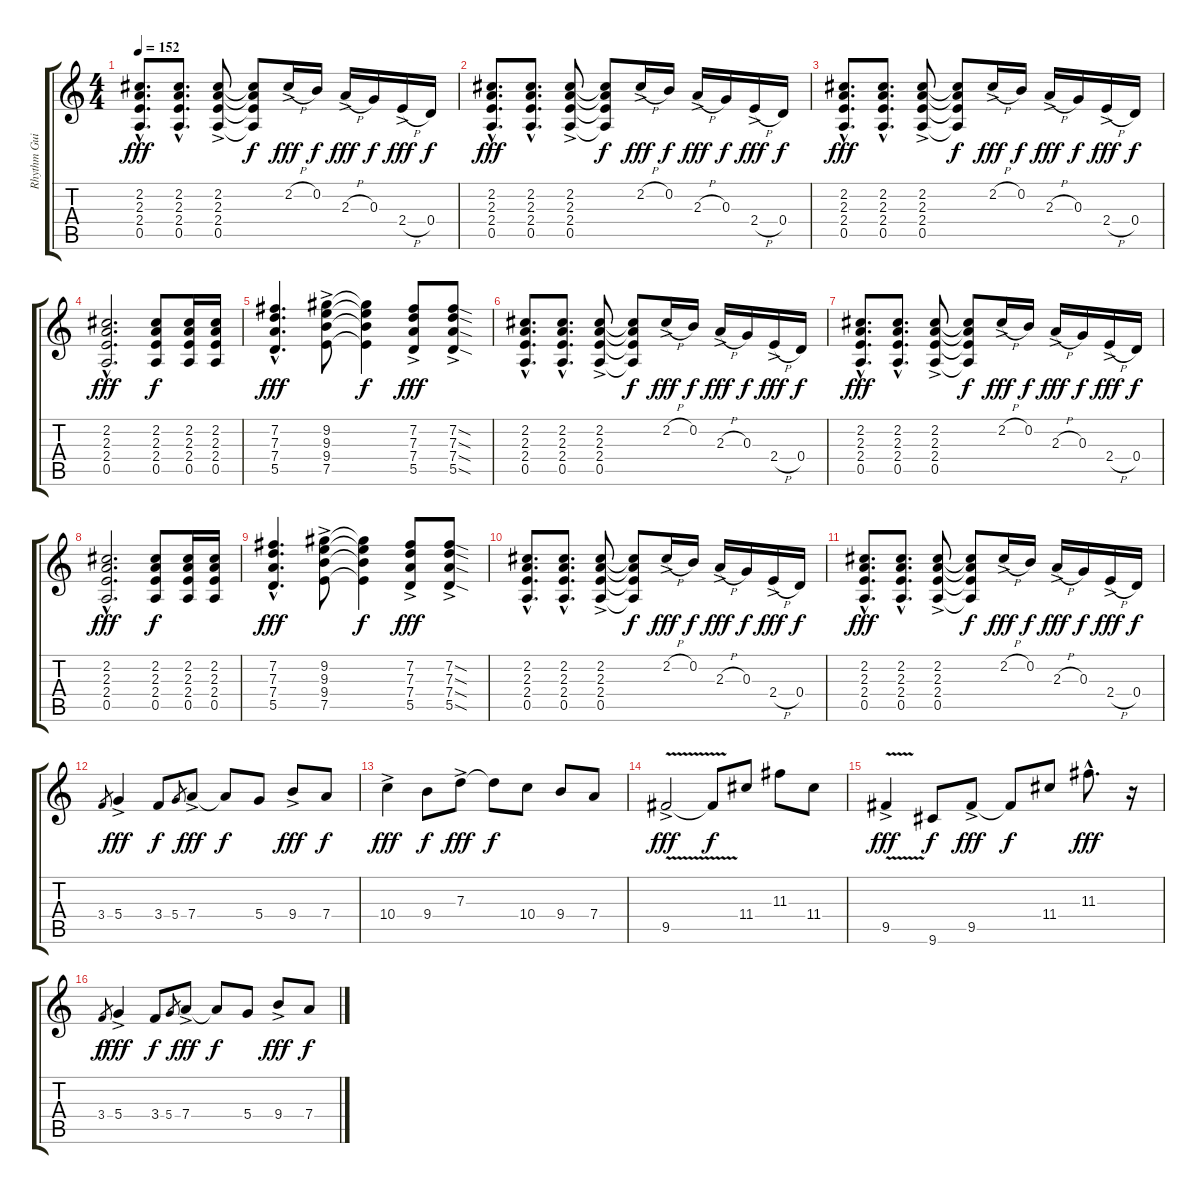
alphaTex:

\track ("Rhythm Guitar 1" "Rhythm Gui") {instrument acousticguitarsteel}
\staff {score tabs}
\tuning (E4 B3 G3 D3 A2 E2) {hide}
\ts (4 4)
\tempo 152
\clef g2
\ks c
(2.2{hac} 2.3{hac} 2.4{hac} 0.5{hac}).8{d dy fff} (2.2{hac} 2.3{hac} 2.4{hac} 0.5{hac}).8{d} (2.2 2.3 2.4 0.5{ac}).8 (2.2{t} 2.3{t} 2.4{t} 0.5{t}).8{dy f} 2.2{h ac}.16{dy fff} 0.2.16{dy f} 2.3{h ac}.16{dy fff} 0.3.16{dy f} 2.4{h ac}.16{dy fff} 0.4.16{dy f} |
(2.2{hac} 2.3{hac} 2.4{hac} 0.5{hac}).8{d dy fff} (2.2{hac} 2.3{hac} 2.4{hac} 0.5{hac}).8{d} (2.2 2.3 2.4 0.5{ac}).8 (2.2{t} 2.3{t} 2.4{t} 0.5{t}).8{dy f} 2.2{h ac}.16{dy fff} 0.2.16{dy f} 2.3{h ac}.16{dy fff} 0.3.16{dy f} 2.4{h ac}.16{dy fff} 0.4.16{dy f} |
(2.2{hac} 2.3{hac} 2.4{hac} 0.5{hac}).8{d dy fff} (2.2{hac} 2.3{hac} 2.4{hac} 0.5{hac}).8{d} (2.2 2.3 2.4 0.5{ac}).8 (2.2{t} 2.3{t} 2.4{t} 0.5{t}).8{dy f} 2.2{h ac}.16{dy fff} 0.2.16{dy f} 2.3{h ac}.16{dy fff} 0.3.16{dy f} 2.4{h ac}.16{dy fff} 0.4.16{dy f} |
(2.2{hac} 2.3{hac} 2.4{hac} 0.5{hac}).2{d dy fff} (2.2 2.3 2.4 0.5).8{dy f} (2.2 2.3 2.4 0.5).16 (2.2 2.3 2.4 0.5).16 |
(7.2{hac} 7.3{hac} 7.4{hac} 5.5{hac}).4{d dy fff} (9.2{ac} 9.3 9.4 7.5).8 (9.2{t} 9.3{t} 9.4{t} 7.5{t}).4{dy f} (7.2 7.3 7.4 5.5{ac}).8{dy fff} (7.2{sod} 7.3{sod} 7.4{sod} 5.5{sod ac}).8 |
(2.2{hac} 2.3{hac} 2.4{hac} 0.5{hac}).8{d} (2.2{hac} 2.3{hac} 2.4{hac} 0.5{hac}).8{d} (2.2 2.3 2.4 0.5{ac}).8 (2.2{t} 2.3{t} 2.4{t} 0.5{t}).8{dy f} 2.2{h ac}.16{dy fff} 0.2.16{dy f} 2.3{h ac}.16{dy fff} 0.3.16{dy f} 2.4{h ac}.16{dy fff} 0.4.16{dy f} |
(2.2{hac} 2.3{hac} 2.4{hac} 0.5{hac}).8{d dy fff} (2.2{hac} 2.3{hac} 2.4{hac} 0.5{hac}).8{d} (2.2 2.3 2.4 0.5{ac}).8 (2.2{t} 2.3{t} 2.4{t} 0.5{t}).8{dy f} 2.2{h ac}.16{dy fff} 0.2.16{dy f} 2.3{h ac}.16{dy fff} 0.3.16{dy f} 2.4{h ac}.16{dy fff} 0.4.16{dy f} |
(2.2{hac} 2.3{hac} 2.4{hac} 0.5{hac}).2{d dy fff} (2.2 2.3 2.4 0.5).8{dy f} (2.2 2.3 2.4 0.5).16 (2.2 2.3 2.4 0.5).16 |
(7.2{hac} 7.3{hac} 7.4{hac} 5.5{hac}).4{d dy fff} (9.2{ac} 9.3 9.4 7.5).8 (9.2{t} 9.3{t} 9.4{t} 7.5{t}).4{dy f} (7.2 7.3 7.4 5.5{ac}).8{dy fff} (7.2{sod} 7.3{sod} 7.4{sod} 5.5{sod ac}).8 |
(2.2{hac} 2.3{hac} 2.4{hac} 0.5{hac}).8{d} (2.2{hac} 2.3{hac} 2.4{hac} 0.5{hac}).8{d} (2.2 2.3 2.4 0.5{ac}).8 (2.2{t} 2.3{t} 2.4{t} 0.5{t}).8{dy f} 2.2{h ac}.16{dy fff} 0.2.16{dy f} 2.3{h ac}.16{dy fff} 0.3.16{dy f} 2.4{h ac}.16{dy fff} 0.4.16{dy f} |
(2.2{hac} 2.3{hac} 2.4{hac} 0.5{hac}).8{d dy fff} (2.2{hac} 2.3{hac} 2.4{hac} 0.5{hac}).8{d} (2.2 2.3 2.4 0.5{ac}).8 (2.2{t} 2.3{t} 2.4{t} 0.5{t}).8{dy f} 2.2{h ac}.16{dy fff} 0.2.16{dy f} 2.3{h ac}.16{dy fff} 0.3.16{dy f} 2.4{h ac}.16{dy fff} 0.4.16{dy f} |
3.4.8{gr} 5.4{ac}.4{dy fff} 3.4.8{dy f} 5.4.8{gr} 7.4{ac}.8{dy fff} 7.4{t}.8{dy f} 5.4.8 9.4{ac}.8{dy fff} 7.4.8{dy f} |
10.4{ac}.4{dy fff} 9.4.8{dy f} 7.3{ac}.8{dy fff} 7.3{t}.8{dy f} 10.4.8 9.4.8 7.4.8 |
9.5{v ac}.2{dy fff} 9.5{t}.8{dy f} 11.4.8 11.3.8 11.4.8 |
9.5{v ac}.4{dy fff} 9.6.8{dy f} 9.5{ac}.8{dy fff} 9.5{t}.8{dy f} 11.4.8 11.3{hac}.8{d dy fff} r.16 |
3.4.8{gr dy f} 5.4{ac}.4{dy fff} 3.4.8{dy f} 5.4.8{gr} 7.4{ac}.8{dy fff} 7.4{t}.8{dy f} 5.4.8 9.4{ac}.8{dy fff} 7.4.8{dy f}
